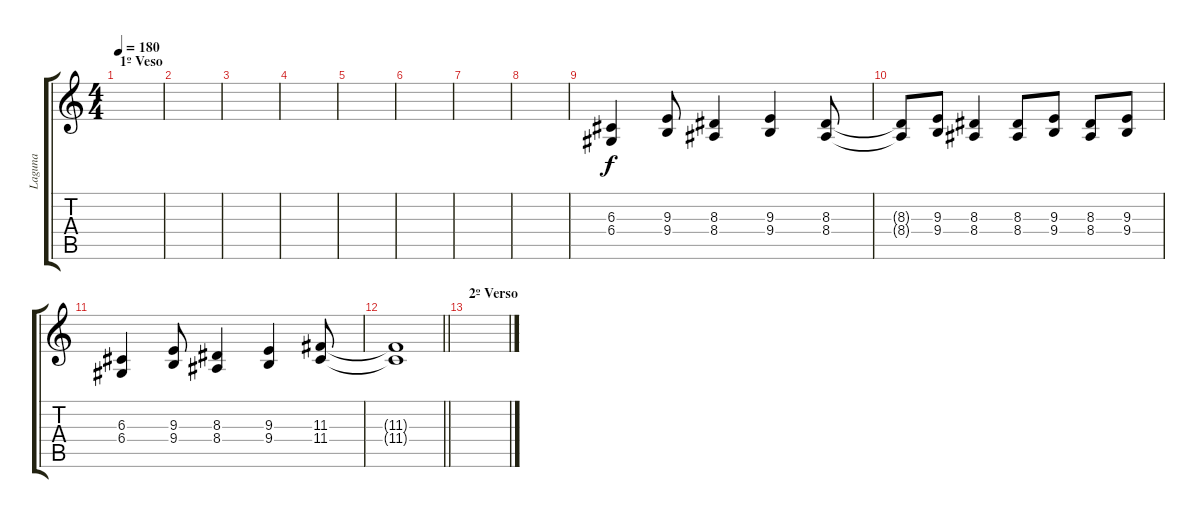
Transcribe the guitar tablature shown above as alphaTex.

\track ("Laguna" "Laguna") {instrument pad3polysynth}
\staff {score tabs}
\tuning (E4 B3 G3 D3 A2 E2) {hide}
\ts (4 4)
\section ("" "1º Veso")
\tempo 180
\clef g2
\ks c
|
|
|
|
|
|
|
|
(6.3 6.4).4{instrument pad3polysynth} (9.3 9.4).8 (8.3 8.4).4 (9.3 9.4).4 (8.3 8.4).8 |
(8.3{t} 8.4{t}).8 (9.3 9.4).8 (8.3 8.4).4 (8.3 8.4).8 (9.3 9.4).8 (8.3 8.4).8 (9.3 9.4).8 |
(6.3 6.4).4 (9.3 9.4).8 (8.3 8.4).4 (9.3 9.4).4 (11.3 11.4).8 |
\barLineRight lightlight
(11.3{t} 11.4{t}).1 |
\section ("" "2º Verso")
